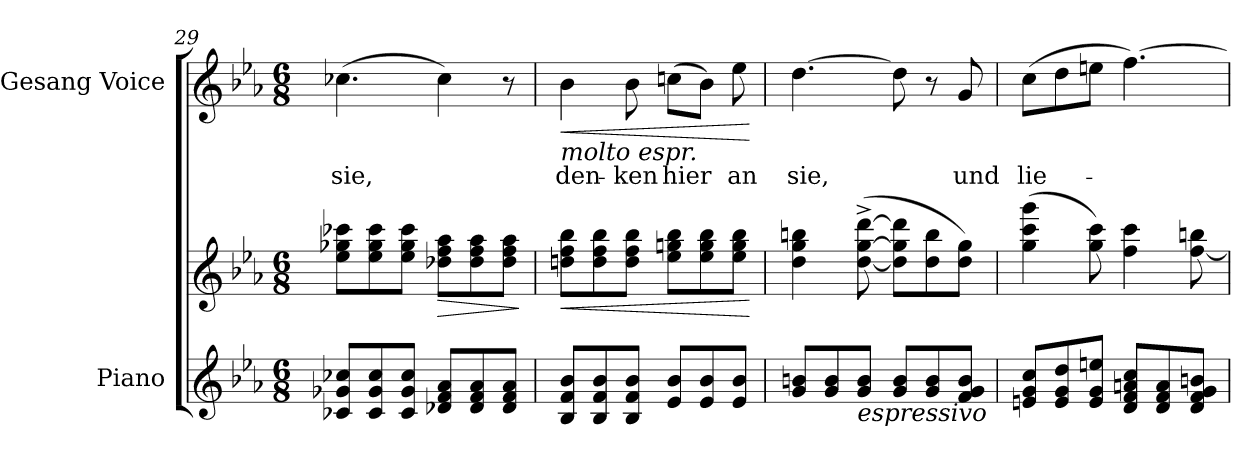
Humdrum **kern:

**kern	**kern	**dynam	**kern	**text	**dynam
*part2	*part2	*part2	*part1	*part1	*part1
*staff3	*staff2	*staff2/3	*staff1	*staff1	*staff1
*I"Piano	*	*	*I"Gesang Voice	*	*
*I'Pno	*	*	*	*	*
!!LO:LB:g=z
*clefG2	*clefG2	*	*clefG2	*	*
*k[b-e-a-]	*k[b-e-a-]	*	*k[b-e-a-]	*	*
*M6/8	*M6/8	*	*M6/8	*	*
=29	=29	=29	=29	=29	=29
!	!	!	!	!LO:LY:b	!
8c-X/ 8g-X/ 8cc-X/L	8ee-\ 8gg-X\ 8ccc-X\L	.	(4.cc-X\	sie,	.
8c-/ 8g-/ 8cc-/	8ee-\ 8gg-\ 8ccc-\	.	.	.	.
8c-/ 8g-/ 8cc-/J	8ee-\ 8gg-\ 8ccc-\J	.	.	.	.
!	!	!LO:HP:b	!	!	!
8d-X/ 8f/ 8a-/L	8dd-X\ 8ff\ 8aa-\L	>	4cc-\)	.	.
8d-/ 8f/ 8a-/	8dd-\ 8ff\ 8aa-\	.	.	.	.
8d-/ 8f/ 8a-/J	8dd-\ 8ff\ 8aa-\J	.	8r	.	.
.	.	]	.	.	.
=30	=30	=30	=30	=30	=30
!	!	!	!LO:TX:b:i:t=molto espr.	!	!
!	!	!LO:HP:b	!	!LO:LY:b	!LO:HP:b
8B-/ 8f/ 8b-/L	8ddn\ 8ff\ 8bb-\L	<	4b-\	den-	<
8B-/ 8f/ 8b-/	8dd\ 8ff\ 8bb-\	.	.	.	.
!	!	!	!	!LO:LY:b	!
8B-/ 8f/ 8b-/J	8dd\ 8ff\ 8bb-\J	.	8b-\	-ken	.
!	!	!	!	!LO:LY:b	!
8e-/ 8b-/L	8ee-\ 8ggn\ 8bb-\L	.	(8ccn\L	hier	.
8e-/ 8b-/	8ee-\ 8gg\ 8bb-\	.	8b-\J)	.	.
!	!	!	!	!LO:LY:b	!
8e-/ 8b-/J	8ee-\ 8gg\ 8bb-\J	.	8ee-\	an	.
.	.	[	.	.	[
=31	=31	=31	=31	=31	=31
!	!	!	!	!LO:LY:b	!
8g/ 8bn/L	4dd\ 4gg\ 4bbn\	.	[4.dd\	sie,	.
8g/ 8b/	.	.	.	.	.
!LO:TX:b:i:t=espressivo	!	!	!	!	!
8g/ 8b/J	([8dd\^ [8gg\^ [8ddd\^	.	.	.	.
8g/ 8b/L	8dd\] 8gg\] 8ddd\]L	.	8dd\]	.	.
8g/ 8b/	8dd\ 8bb\	.	8r	.	.
!	!	!	!	!LO:LY:b	!
8f/ 8g/ 8b/J	8dd\ 8gg\J)	.	8g/	und	.
=32	=32	=32	=32	=32	=32
!	!	!	!	!LO:LY:b	!
8en/ 8g/ 8cc/L	(4gg\ 4ccc\ 4ggg\	.	(8cc\L	lie-	.
8e/ 8g/ 8dd/	.	.	8dd\	.	.
8e/ 8g/ 8een/J	8gg\ 8ccc\)	.	8een\J	.	.
8d/ 8f/ 8an/ 8cc/L	4ff\ 4ccc\	.	[4.ff\)	.	.
8d/ 8f/ 8a/	.	.	.	.	.
8d/ 8f/ 8g/ 8bn/J	[8ff\ 8bbn\	.	.	.	.
=	=	=	=	=	=
*-	*-	*-	*-	*-	*-
